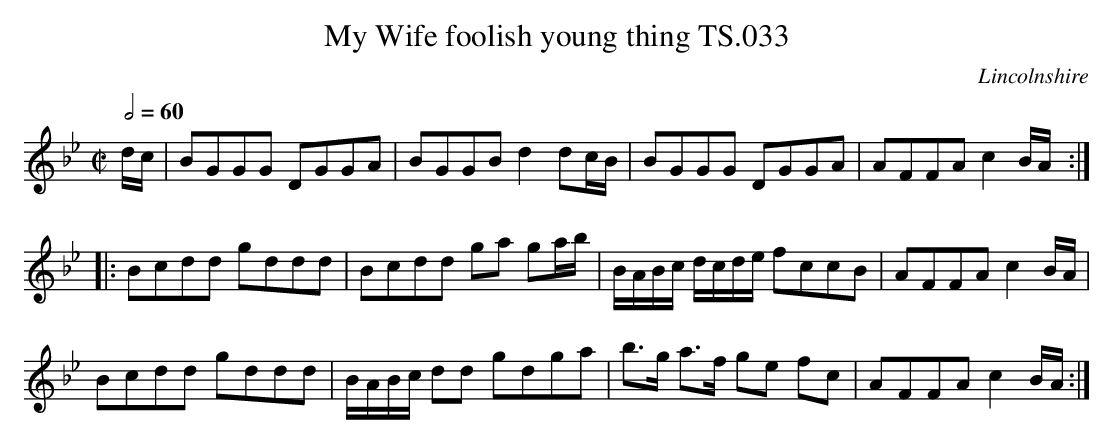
X:1
T:My Wife foolish young thing TS.033
L:1/8
M:C|
O:Lincolnshire
Q:1/2=60
K:Bb
d/c/|BGGG DGGA|BGGBd2dc/B/|BGGG DGGA|AFFAc2B/A/:|!
|:Bcdd gddd|Bcdd ga ga/b/|B/A/B/c/ d/c/d/e/ fccB|AFFAc2B/A/|!
Bcdd gddd|B/A/B/c/ dd gdga|b>g a>f ge fc|AFFA c2B/A/:|]
